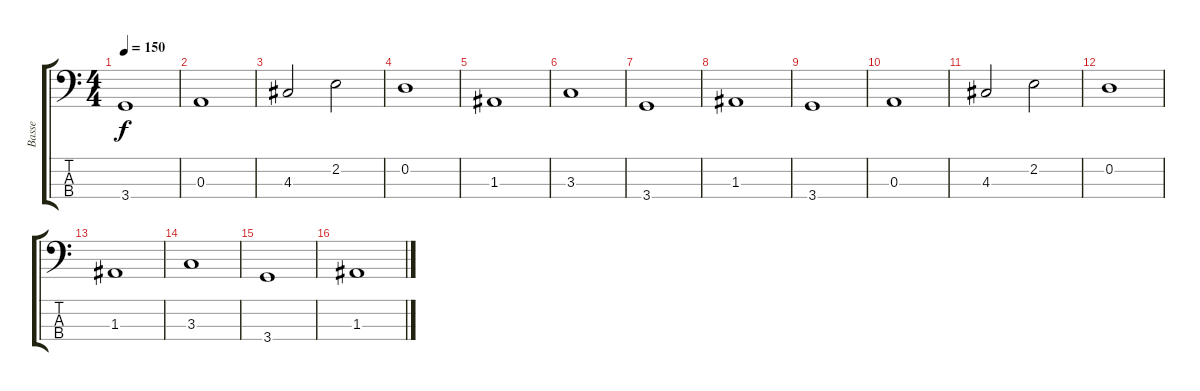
\track ("Basse" "Basse") {instrument electricbassfinger}
\staff {score tabs}
\tuning (G2 D2 A1 E1) {hide}
\ts (4 4)
\tempo 150
\clef f4
\ks c
3.4.1{dy f} |
0.3.1 |
4.3.2 2.2.2 |
0.2.1 |
1.3.1 |
3.3.1 |
3.4.1 |
1.3.1 |
3.4.1 |
0.3.1 |
4.3.2 2.2.2 |
0.2.1 |
1.3.1 |
3.3.1 |
3.4.1 |
1.3.1
